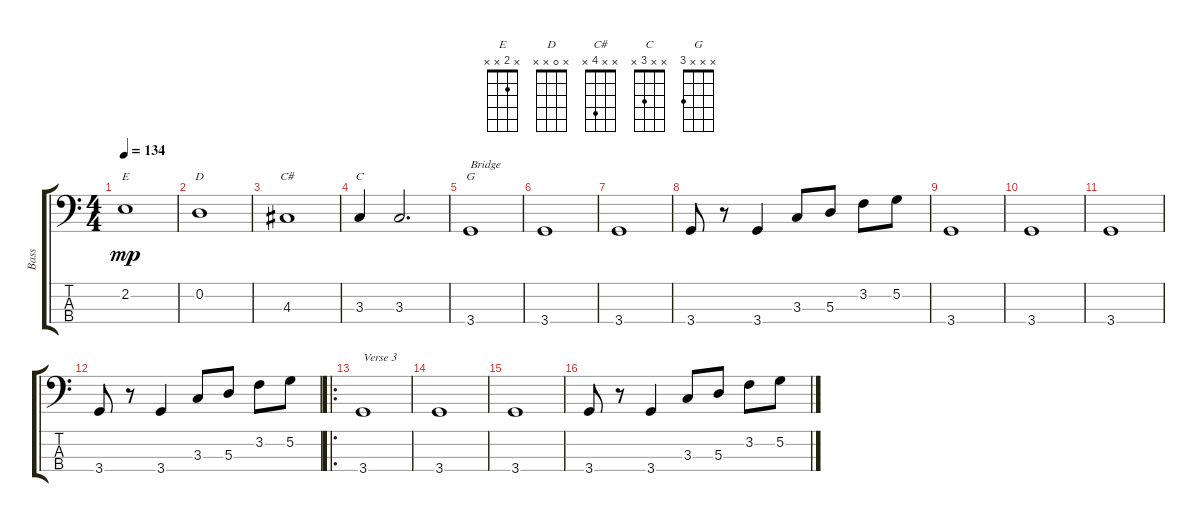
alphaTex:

\track ("Bass" "Bass") {instrument electricbassfinger}
\staff {score tabs}
\tuning (G2 D2 A1 E1) {hide}
\chord ("E" x 2 x x)
\chord ("D" x 0 x x)
\chord ("C#" x x 4 x)
\chord ("C" x x 3 x)
\chord ("G" x x x 3)
\ts (4 4)
\tempo 134
\clef f4
\ks c
2.2.1{ch "E" dy mp} |
0.2.1{ch "D"} |
4.3.1{ch "C#"} |
3.3.4{ch "C"} 3.3.2{d} |
3.4.1{ch "G" txt "Bridge"} |
3.4.1 |
3.4.1 |
3.4.8 r.8 3.4.4 3.3.8 5.3.8 3.2.8 5.2.8 |
3.4.1 |
3.4.1 |
3.4.1 |
3.4.8 r.8 3.4.4 3.3.8 5.3.8 3.2.8 5.2.8 |
\ro
3.4.1{txt "Verse 3"} |
3.4.1 |
3.4.1 |
3.4.8 r.8 3.4.4 3.3.8 5.3.8 3.2.8 5.2.8
